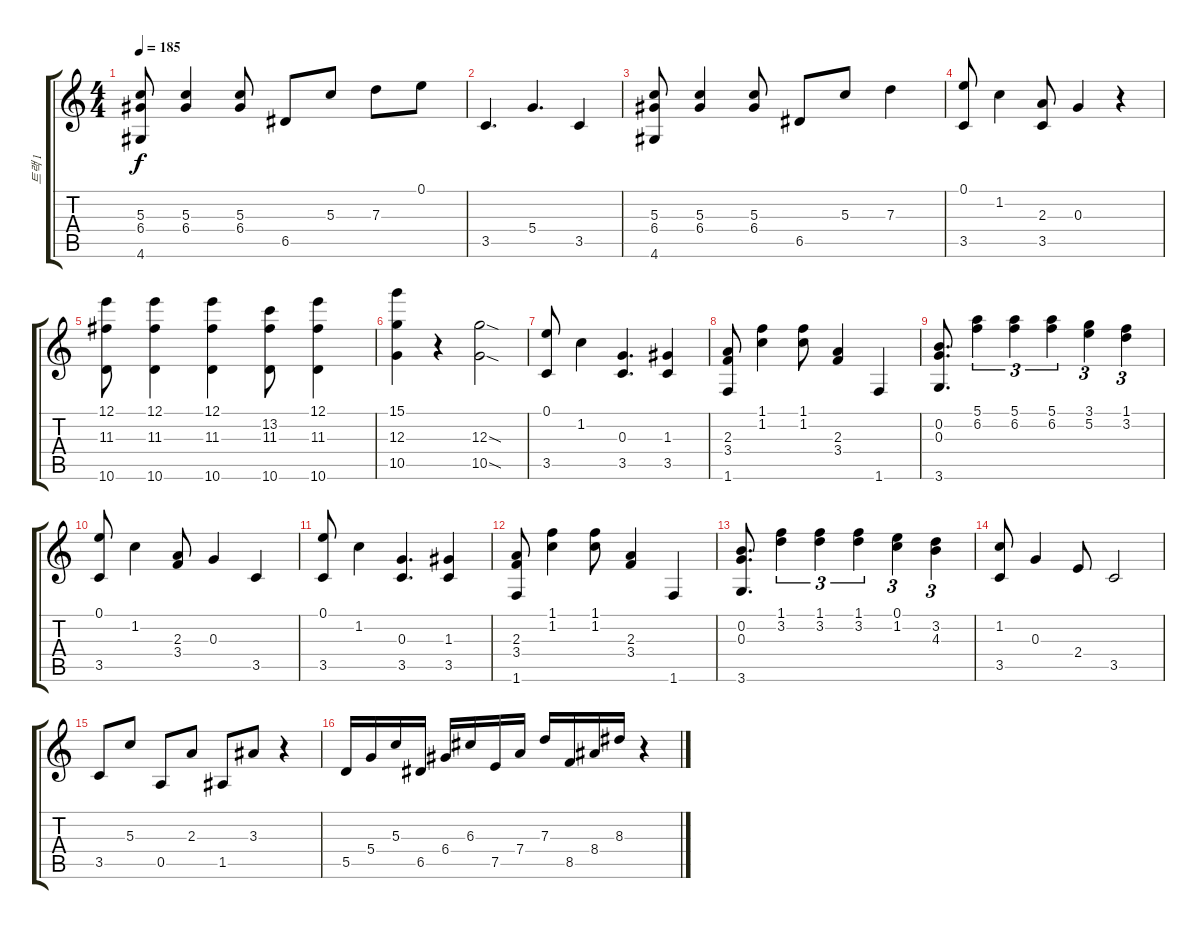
\track ("트랙 1" "트랙 1") {instrument acousticguitarsteel}
\staff {score tabs}
\tuning (E4 B3 G3 D3 A2 E2) {hide}
\ts (4 4)
\tempo 185
\clef g2
\ks c
(5.3 6.4 4.6).8{dy f} (5.3 6.4).4 (5.3 6.4).8 6.5.8 5.3.8 7.3.8 0.1.8 |
3.5.4{d} 5.4.4{d} 3.5.4 |
(5.3 6.4 4.6).8 (5.3 6.4).4 (5.3 6.4).8 6.5.8 5.3.8 7.3.4 |
(0.1 3.5).8 1.2.4 (2.3 3.5).8 0.3.4 r.4 |
(12.1 11.3 10.6).8 (12.1 11.3 10.6).4 (12.1 11.3 10.6).4 (13.2 11.3 10.6).8 (12.1 11.3 10.6).4 |
(15.1 12.3 10.5).4 r.4 (12.3{sod} 10.5{sod}).2 |
(0.1 3.5).8 1.2.4 (0.3 3.5).4{d} (1.3 3.5).4 |
(2.3 3.4 1.6).8 (1.1 1.2).4 (1.1 1.2).8 (2.3 3.4).4 1.6.4 |
(0.2 0.3 3.6).8{d} (5.1 6.2).4{tu (3 2)} (5.1 6.2).4{tu (3 2)} (5.1 6.2).4{tu (3 2)} (3.1 5.2).4{tu (3 2)} (1.1 3.2).4{tu (3 2)} |
(0.1 3.5).8 1.2.4 (2.3 3.4).8 0.3.4 3.5.4 |
(0.1 3.5).8 1.2.4 (0.3 3.5).4{d} (1.3 3.5).4 |
(2.3 3.4 1.6).8 (1.1 1.2).4 (1.1 1.2).8 (2.3 3.4).4 1.6.4 |
(0.2 0.3 3.6).8{d} (1.1 3.2).4{tu (3 2)} (1.1 3.2).4{tu (3 2)} (1.1 3.2).4{tu (3 2)} (0.1 1.2).4{tu (3 2)} (3.2 4.3).4{tu (3 2)} |
(1.2 3.5).8 0.3.4 2.4.8 3.5.2 |
3.5.8 5.3.8 0.5.8 2.3.8 1.5.8 3.3.8 r.4 |
5.5.16 5.4.16 5.3.16 6.5.16 6.4.16 6.3.16 7.5.16 7.4.16 7.3.16 8.5.16 8.4.16 8.3.16 r.4
